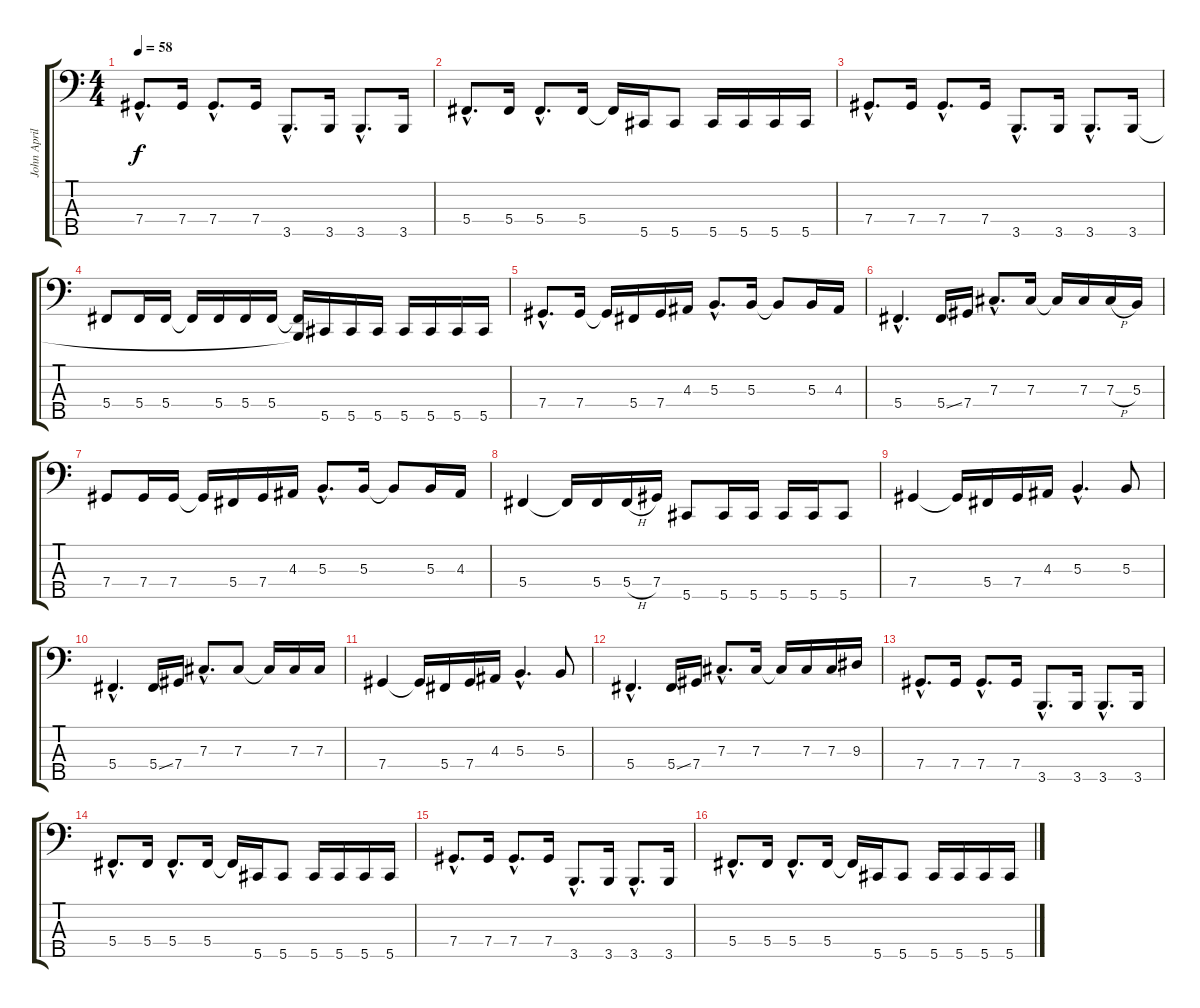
\track ("John April (Bass)" "John April") {instrument acousticbass}
\staff {score tabs}
\tuning (E2 B1 Gb1 Db1 Ab0) {hide}
\ts (4 4)
\tempo 58
\clef f4
\ks c
7.4{hac}.8{d dy f} 7.4.16 7.4{hac}.8{d} 7.4.16 3.5{hac}.8{d} 3.5.16 3.5{hac}.8{d} 3.5.16 |
5.4{hac}.8{d} 5.4.16 5.4{hac}.8{d} 5.4.16 5.4{t}.16 5.5.16 5.5.8 5.5.16 5.5.16 5.5.16 5.5.16 |
7.4{hac}.8{d} 7.4.16 7.4{hac}.8{d} 7.4.16 3.5{hac}.8{d} 3.5.16 3.5{hac}.8{d} 3.5.16 |
5.4.8 5.4.16 5.4.16 5.4{t}.16 5.4.16 5.4.16 5.4.16 (5.4{t} 3.5{t}).16 5.5.16 5.5.16 5.5.16 5.5.16 5.5.16 5.5.16 5.5.16 |
7.4{hac}.8{d} 7.4.16 7.4{t}.16 5.4.16 7.4.16 4.3.16 5.3{hac}.8{d} 5.3.16 5.3{t}.8 5.3.16 4.3.16 |
5.4{hac}.4{d} 5.4{ss}.16 7.4.16 7.3{hac}.8{d} 7.3.16 7.3{t}.16 7.3.16 7.3{h}.16 5.3.16 |
7.4.8 7.4.16 7.4.16 7.4{t}.16 5.4.16 7.4.16 4.3.16 5.3{hac}.8{d} 5.3.16 5.3{t}.8 5.3.16 4.3.16 |
5.4.4 5.4{t}.16 5.4.16 5.4{h}.16 7.4.16 5.5.8 5.5.16 5.5.16 5.5.16 5.5.16 5.5.8 |
7.4.4 7.4{t}.16 5.4.16 7.4.16 4.3.16 5.3{hac}.4{d} 5.3.8 |
5.4{hac}.4{d} 5.4{ss}.16 7.4.16 7.3{hac}.8{d} 7.3.8 7.3{t}.16 7.3.16 7.3.16 |
7.4.4 7.4{t}.16 5.4.16 7.4.16 4.3.16 5.3{hac}.4{d} 5.3.8 |
5.4{hac}.4{d} 5.4{ss}.16 7.4.16 7.3{hac}.8{d} 7.3.16 7.3{t}.16 7.3.16 7.3.16 9.3.16 |
7.4{hac}.8{d} 7.4.16 7.4{hac}.8{d} 7.4.16 3.5{hac}.8{d} 3.5.16 3.5{hac}.8{d} 3.5.16 |
5.4{hac}.8{d} 5.4.16 5.4{hac}.8{d} 5.4.16 5.4{t}.16 5.5.16 5.5.8 5.5.16 5.5.16 5.5.16 5.5.16 |
7.4{hac}.8{d} 7.4.16 7.4{hac}.8{d} 7.4.16 3.5{hac}.8{d} 3.5.16 3.5{hac}.8{d} 3.5.16 |
5.4{hac}.8{d} 5.4.16 5.4{hac}.8{d} 5.4.16 5.4{t}.16 5.5.16 5.5.8 5.5.16 5.5.16 5.5.16 5.5.16
